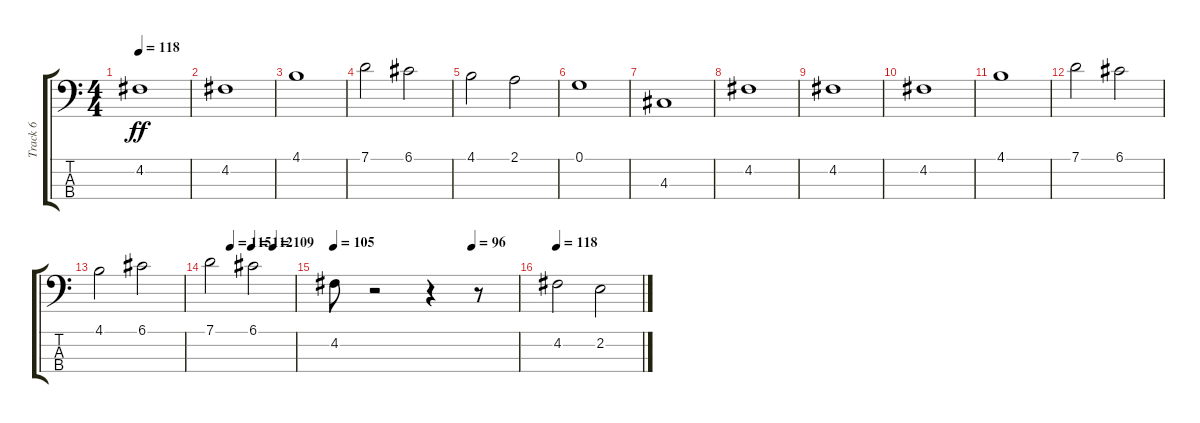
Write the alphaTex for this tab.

\track ("Track 6" "Track 6") {instrument contrabass}
\staff {score tabs}
\tuning (G2 D2 A1 E1) {hide}
\ts (4 4)
\tempo 118
\clef f4
\ks c
4.2.1{dy ff} |
4.2.1 |
4.1.1 |
7.1.2 6.1.2 |
4.1.2 2.1.2 |
0.1.1 |
4.3.1 |
4.2.1 |
4.2.1 |
4.2.1 |
4.1.1 |
7.1.2 6.1.2 |
4.1.2 6.1.2 |
\tempo (115 0.25)
\tempo (112 0.5)
\tempo (109 0.75)
7.1.2 6.1.2 |
\tempo 105
\tempo (96 0.75)
4.2.8 r.2 r.4 r.8 |
\tempo 118
4.2.2 2.2.2
